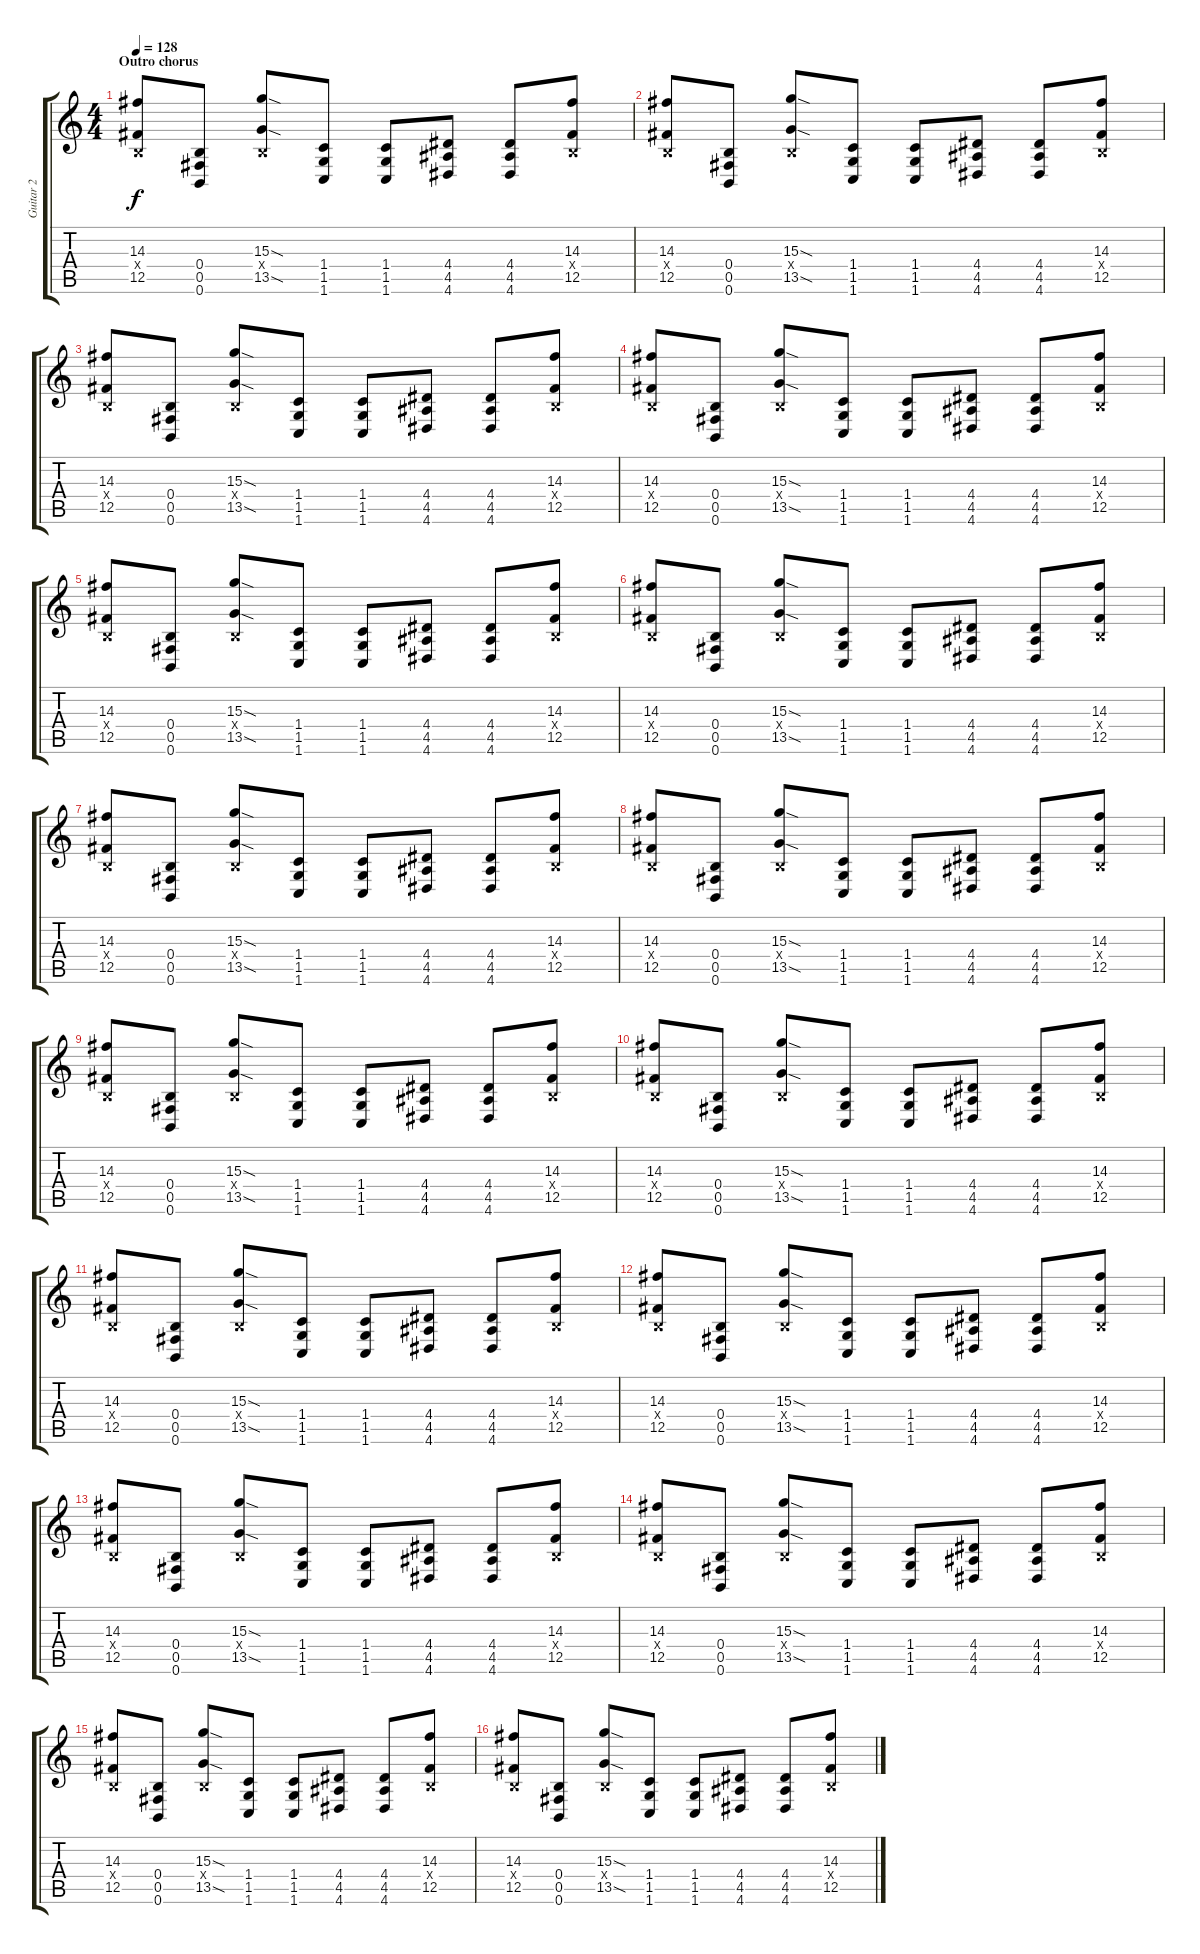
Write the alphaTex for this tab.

\track ("Guitar 2" "Guitar 2") {instrument overdrivenguitar}
\staff {score tabs}
\tuning (Db4 Ab3 E3 B2 Gb2 B1) {hide}
\ts (4 4)
\section ("" "Outro chorus")
\tempo 128
\clef g2
\ks c
(14.3 0.4{x} 12.5).8{dy f} (0.4 0.5 0.6).8 (15.3{sod} 0.4{x} 13.5{sod}).8 (1.4 1.5 1.6).8 (1.4 1.5 1.6).8 (4.4 4.5 4.6).8 (4.4 4.5 4.6).8 (14.3 0.4{x} 12.5).8 |
(14.3 0.4{x} 12.5).8 (0.4 0.5 0.6).8 (15.3{sod} 0.4{x} 13.5{sod}).8 (1.4 1.5 1.6).8 (1.4 1.5 1.6).8 (4.4 4.5 4.6).8 (4.4 4.5 4.6).8 (14.3 0.4{x} 12.5).8 |
(14.3 0.4{x} 12.5).8 (0.4 0.5 0.6).8 (15.3{sod} 0.4{x} 13.5{sod}).8 (1.4 1.5 1.6).8 (1.4 1.5 1.6).8 (4.4 4.5 4.6).8 (4.4 4.5 4.6).8 (14.3 0.4{x} 12.5).8 |
(14.3 0.4{x} 12.5).8 (0.4 0.5 0.6).8 (15.3{sod} 0.4{x} 13.5{sod}).8 (1.4 1.5 1.6).8 (1.4 1.5 1.6).8 (4.4 4.5 4.6).8 (4.4 4.5 4.6).8 (14.3 0.4{x} 12.5).8 |
(14.3 0.4{x} 12.5).8 (0.4 0.5 0.6).8 (15.3{sod} 0.4{x} 13.5{sod}).8 (1.4 1.5 1.6).8 (1.4 1.5 1.6).8 (4.4 4.5 4.6).8 (4.4 4.5 4.6).8 (14.3 0.4{x} 12.5).8 |
(14.3 0.4{x} 12.5).8 (0.4 0.5 0.6).8 (15.3{sod} 0.4{x} 13.5{sod}).8 (1.4 1.5 1.6).8 (1.4 1.5 1.6).8 (4.4 4.5 4.6).8 (4.4 4.5 4.6).8 (14.3 0.4{x} 12.5).8 |
(14.3 0.4{x} 12.5).8 (0.4 0.5 0.6).8 (15.3{sod} 0.4{x} 13.5{sod}).8 (1.4 1.5 1.6).8 (1.4 1.5 1.6).8 (4.4 4.5 4.6).8 (4.4 4.5 4.6).8 (14.3 0.4{x} 12.5).8 |
(14.3 0.4{x} 12.5).8 (0.4 0.5 0.6).8 (15.3{sod} 0.4{x} 13.5{sod}).8 (1.4 1.5 1.6).8 (1.4 1.5 1.6).8 (4.4 4.5 4.6).8 (4.4 4.5 4.6).8 (14.3 0.4{x} 12.5).8 |
(14.3 0.4{x} 12.5).8 (0.4 0.5 0.6).8 (15.3{sod} 0.4{x} 13.5{sod}).8 (1.4 1.5 1.6).8 (1.4 1.5 1.6).8 (4.4 4.5 4.6).8 (4.4 4.5 4.6).8 (14.3 0.4{x} 12.5).8 |
(14.3 0.4{x} 12.5).8 (0.4 0.5 0.6).8 (15.3{sod} 0.4{x} 13.5{sod}).8 (1.4 1.5 1.6).8 (1.4 1.5 1.6).8 (4.4 4.5 4.6).8 (4.4 4.5 4.6).8 (14.3 0.4{x} 12.5).8 |
(14.3 0.4{x} 12.5).8 (0.4 0.5 0.6).8 (15.3{sod} 0.4{x} 13.5{sod}).8 (1.4 1.5 1.6).8 (1.4 1.5 1.6).8 (4.4 4.5 4.6).8 (4.4 4.5 4.6).8 (14.3 0.4{x} 12.5).8 |
(14.3 0.4{x} 12.5).8 (0.4 0.5 0.6).8 (15.3{sod} 0.4{x} 13.5{sod}).8 (1.4 1.5 1.6).8 (1.4 1.5 1.6).8 (4.4 4.5 4.6).8 (4.4 4.5 4.6).8 (14.3 0.4{x} 12.5).8 |
(14.3 0.4{x} 12.5).8 (0.4 0.5 0.6).8 (15.3{sod} 0.4{x} 13.5{sod}).8 (1.4 1.5 1.6).8 (1.4 1.5 1.6).8 (4.4 4.5 4.6).8 (4.4 4.5 4.6).8 (14.3 0.4{x} 12.5).8 |
(14.3 0.4{x} 12.5).8 (0.4 0.5 0.6).8 (15.3{sod} 0.4{x} 13.5{sod}).8 (1.4 1.5 1.6).8 (1.4 1.5 1.6).8 (4.4 4.5 4.6).8 (4.4 4.5 4.6).8 (14.3 0.4{x} 12.5).8 |
(14.3 0.4{x} 12.5).8 (0.4 0.5 0.6).8 (15.3{sod} 0.4{x} 13.5{sod}).8 (1.4 1.5 1.6).8 (1.4 1.5 1.6).8 (4.4 4.5 4.6).8 (4.4 4.5 4.6).8 (14.3 0.4{x} 12.5).8 |
(14.3 0.4{x} 12.5).8 (0.4 0.5 0.6).8 (15.3{sod} 0.4{x} 13.5{sod}).8 (1.4 1.5 1.6).8 (1.4 1.5 1.6).8 (4.4 4.5 4.6).8 (4.4 4.5 4.6).8 (14.3 0.4{x} 12.5).8
